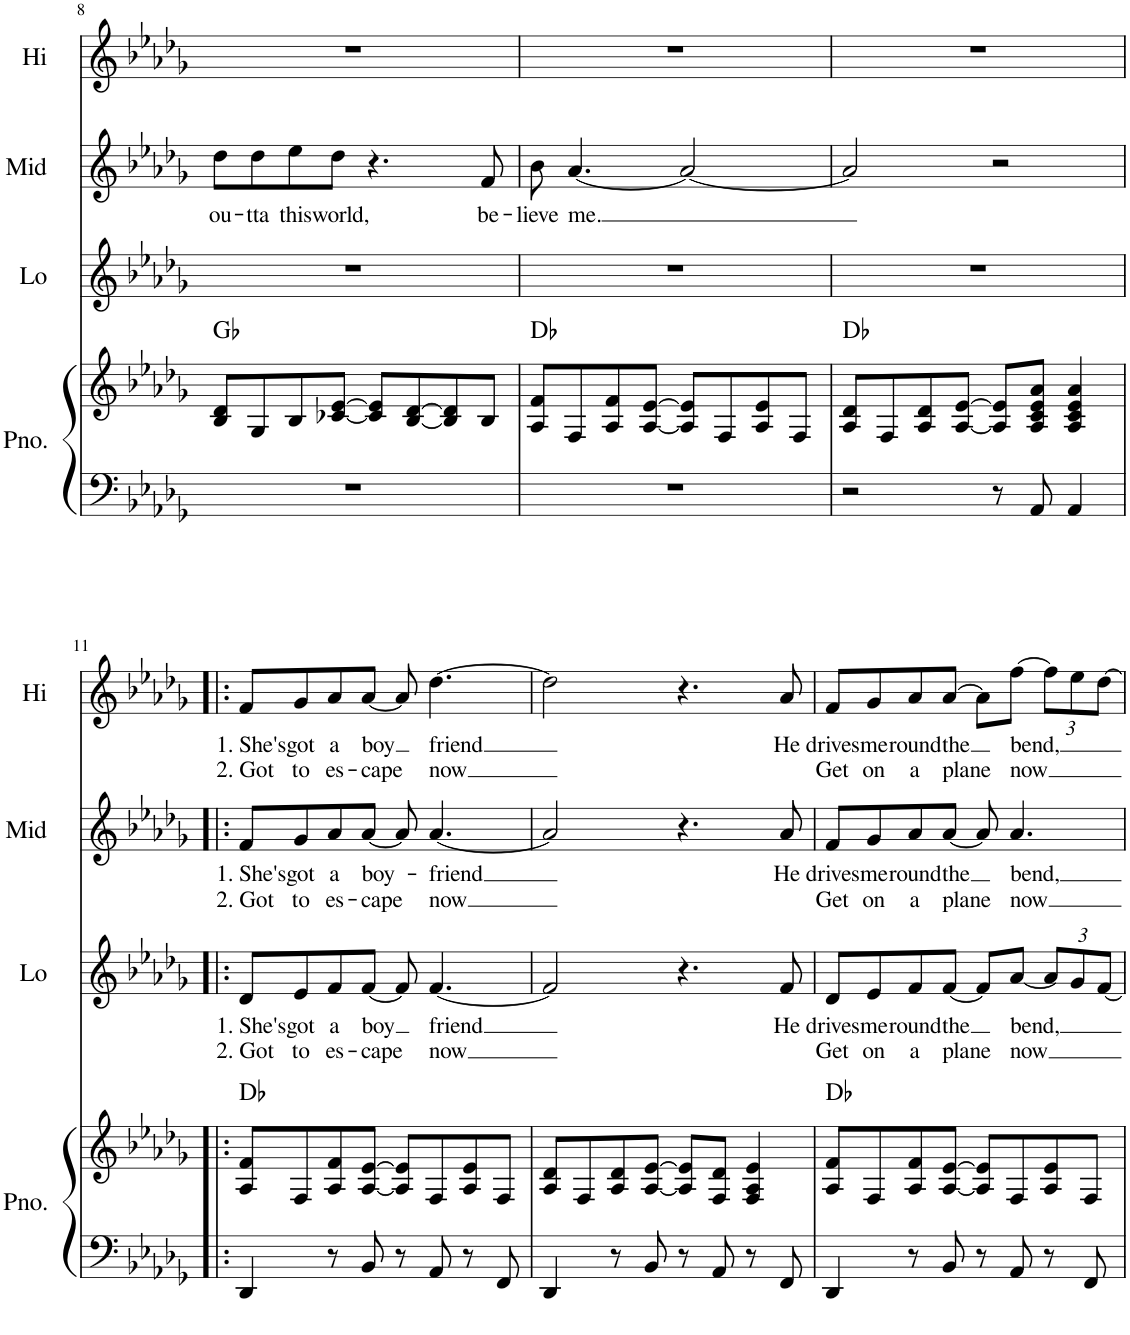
**kern	**kern	**harte	**kern	**text	**text	**kern	**text	**text	**kern	**text	**text
*part4	*part4	*part4	*part3	*part3	*part3	*part2	*part2	*part2	*part1	*part1	*part1
*staff5	*staff4	*	*staff3	*staff3	*staff3	*staff2	*staff2	*staff2	*staff1	*staff1	*staff1
*I"Piano	*	*	*I"Low voices	*	*	*I"Middle voices	*	*	*I"High voices	*	*
*I'Pno.	*	*	*I'Lo	*	*	*I'Mid	*	*	*I'Hi	*	*
!!LO:PB:g=z
*clefF4	*clefG2	*	*clefG2	*	*	*clefG2	*	*	*clefG2	*	*
*k[b-e-a-d-g-]	*k[b-e-a-d-g-]	*	*k[b-e-a-d-g-]	*	*	*k[b-e-a-d-g-]	*	*	*k[b-e-a-d-g-]	*	*
*M4/4	*M4/4	*	*M4/4	*	*	*M4/4	*	*	*M4/4	*	*
=8	=8	=8	=8	=8	=8	=8	=8	=8	=8	=8	=8
!	!	!	!	!	!	!	!LO:LY:b	!	!	!	!
1r	8B-/ 8d-/L	Gb:maj	1r	.	.	8dd-\L	ou-	.	1r	.	.
!	!	!	!	!	!	!	!LO:LY:b	!	!	!	!
.	8G-/	.	.	.	.	8dd-\	-tta	.	.	.	.
!	!	!	!	!	!	!	!LO:LY:b	!	!	!	!
.	8B-/	.	.	.	.	8ee-\	this	.	.	.	.
!	!	!	!	!	!	!	!LO:LY:b	!	!	!	!
.	[8c-X/ [8e-/J	.	.	.	.	8dd-\J	world,	.	.	.	.
.	8c-/] 8e-/]L	.	.	.	.	4.r	.	.	.	.	.
.	[8B-/ [8d-/	.	.	.	.	.	.	.	.	.	.
.	8B-/] 8d-/]	.	.	.	.	.	.	.	.	.	.
!	!	!	!	!	!	!	!LO:LY:b	!	!	!	!
.	8B-/J	.	.	.	.	8f/	be-	.	.	.	.
=9	=9	=9	=9	=9	=9	=9	=9	=9	=9	=9	=9
!	!	!	!	!	!	!	!LO:LY:b	!	!	!	!
1r	8A-/ 8f/L	Db:maj	1r	.	.	8b-\	-lieve	.	1r	.	.
!	!	!	!	!	!	!	!LO:LY:b	!	!	!	!
.	8F/	.	.	.	.	[4.a-/	me.	.	.	.	.
.	8A-/ 8f/	.	.	.	.	.	.	.	.	.	.
.	[8A-/ [8e-/J	.	.	.	.	.	.	.	.	.	.
.	8A-/] 8e-/]L	.	.	.	.	2a-/_	.	.	.	.	.
.	8F/	.	.	.	.	.	.	.	.	.	.
.	8A-/ 8e-/	.	.	.	.	.	.	.	.	.	.
.	8F/J	.	.	.	.	.	.	.	.	.	.
=10	=10	=10	=10	=10	=10	=10	=10	=10	=10	=10	=10
2r	8A-/ 8d-/L	Db:maj	1r	.	.	2a-/]	.	.	1r	.	.
.	8F/	.	.	.	.	.	.	.	.	.	.
.	8A-/ 8d-/	.	.	.	.	.	.	.	.	.	.
.	[8A-/ [8e-/J	.	.	.	.	.	.	.	.	.	.
8r	8A-/] 8e-/]L	.	.	.	.	2r	.	.	.	.	.
8AA-/	8A-/ 8c/ 8e-/ 8a-/J	.	.	.	.	.	.	.	.	.	.
4AA-/	4A-/ 4c/ 4e-/ 4a-/	.	.	.	.	.	.	.	.	.	.
!!LO:LB:g=z
=11!|:	=11!|:	=11!|:	=11!|:	=11!|:	=11!|:	=11!|:	=11!|:	=11!|:	=11!|:	=11!|:	=11!|:
!	!	!	!	!LO:LY:b	!LO:LY:b	!	!LO:LY:b	!LO:LY:b	!	!LO:LY:b	!LO:LY:b
4DD-/	8A-/ 8f/L	Db:maj	8d-/L	1. She's	2. Got	8f/L	1. She's	2. Got	8f/L	1. She's	2. Got
!	!	!	!	!LO:LY:b	!LO:LY:b	!	!LO:LY:b	!LO:LY:b	!	!LO:LY:b	!LO:LY:b
.	8F/	.	8e-/	got	to	8g-/	got	to	8g-/	got	to
!	!	!	!	!LO:LY:b	!LO:LY:b	!	!LO:LY:b	!LO:LY:b	!	!LO:LY:b	!LO:LY:b
8r	8A-/ 8f/	.	8f/	a	es-	8a-/	a	es-	8a-/	a	es-
!	!	!	!	!LO:LY:b	!LO:LY:b	!	!LO:LY:b	!LO:LY:b	!	!LO:LY:b	!LO:LY:b
8BB-/	[8A-/ [8e-/J	.	[8f/J	-boy	-cape	[8a-/J	boy-	-cape	[8a-/J	-boy	-cape
8r	8A-/] 8e-/]L	.	8f/]	.	.	8a-/]	.	.	8a-/]	.	.
!	!	!	!	!LO:LY:b	!LO:LY:b	!	!LO:LY:b	!LO:LY:b	!	!LO:LY:b	!LO:LY:b
8AA-/	8F/	.	[4.f/	friend	now	[4.a-/	-friend	now	[4.dd-\	friend	now
8r	8A-/ 8e-/	.	.	.	.	.	.	.	.	.	.
8FF/	8F/J	.	.	.	.	.	.	.	.	.	.
=12	=12	=12	=12	=12	=12	=12	=12	=12	=12	=12	=12
4DD-/	8A-/ 8d-/L	.	2f/]	.	.	2a-/]	.	.	2dd-\]	.	.
.	8F/	.	.	.	.	.	.	.	.	.	.
8r	8A-/ 8d-/	.	.	.	.	.	.	.	.	.	.
8BB-/	[8A-/ [8e-/J	.	.	.	.	.	.	.	.	.	.
8r	8A-/] 8e-/]L	.	4.r	.	.	4.r	.	.	4.r	.	.
8AA-/	8F/ 8d-/J	.	.	.	.	.	.	.	.	.	.
8r	4F/ 4A-/ 4e-/	.	.	.	.	.	.	.	.	.	.
!	!	!	!	!LO:LY:b	!	!	!LO:LY:b	!	!	!LO:LY:b	!
8FF/	.	.	8f/	He	.	8a-/	He	.	8a-/	He	.
=13	=13	=13	=13	=13	=13	=13	=13	=13	=13	=13	=13
!	!	!	!	!LO:LY:b	!LO:LY:b	!	!LO:LY:b	!LO:LY:b	!	!LO:LY:b	!LO:LY:b
4DD-/	8A-/ 8f/L	Db:maj	8d-/L	drives	Get	8f/L	drives	Get	8f/L	drives	Get
!	!	!	!	!LO:LY:b	!LO:LY:b	!	!LO:LY:b	!LO:LY:b	!	!LO:LY:b	!LO:LY:b
.	8F/	.	8e-/	me	on	8g-/	me	on	8g-/	me	on
!	!	!	!	!LO:LY:b	!LO:LY:b	!	!LO:LY:b	!LO:LY:b	!	!LO:LY:b	!LO:LY:b
8r	8A-/ 8f/	.	8f/	round	a	8a-/	round	a	8a-/	round	a
!	!	!	!	!LO:LY:b	!LO:LY:b	!	!LO:LY:b	!LO:LY:b	!	!LO:LY:b	!LO:LY:b
8BB-/	[8A-/ [8e-/J	.	[8f/J	the	plane	[8a-/J	the	plane	[8a-/J	the	plane
8r	8A-/] 8e-/]L	.	8f/L]	.	.	8a-/]	.	.	8a-\L]	.	.
!	!	!	!	!LO:LY:b	!LO:LY:b	!	!LO:LY:b	!LO:LY:b	!	!LO:LY:b	!LO:LY:b
8AA-/	8F/	.	[8a-/J	bend,	now	4.a-/	bend,	now	[8ff\J	bend,	now
*	*	*	*Xbrackettup	*	*	*	*	*	*Xbrackettup	*	*
8r	8A-/ 8e-/	.	12a-/L]	.	.	.	.	.	12ff\L]	.	.
.	.	.	12g-/	.	.	.	.	.	12ee-\	.	.
8FF/	8F/J	.	.	.	.	.	.	.	.	.	.
.	.	.	[12f/J	.	.	.	.	.	[12dd-\J	.	.
=	=	=	=	=	=	=	=	=	=	=	=
*-	*-	*-	*-	*-	*-	*-	*-	*-	*-	*-	*-
